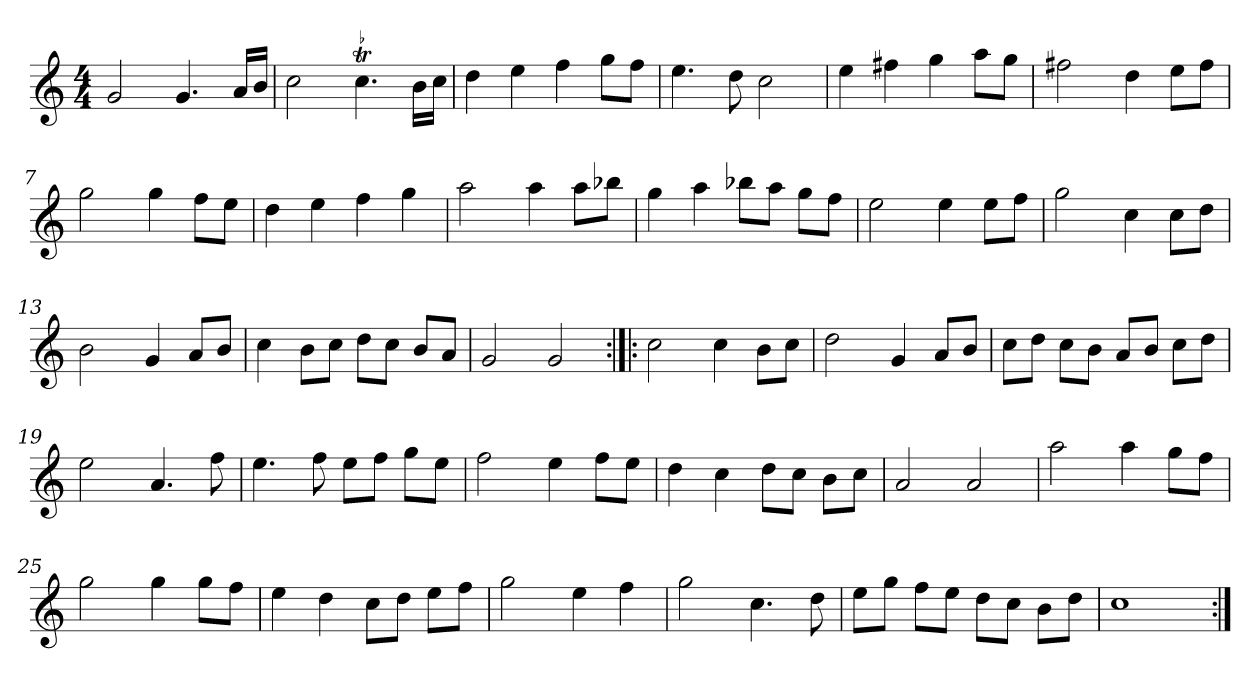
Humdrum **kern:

**kern
*part1
*staff1
*clefG2
*k[]
*C:
*M4/4
*MM138
=1
2g
4.g
16a/LL
16b/JJ
=2
2cc
!LO:TR:acc=-
4.cct
16b\LL
16cc\JJ
=3
4dd
4ee
4ff
8gg\L
8ff\J
=4
4.ee
8dd
2cc
=5
4ee
4ff#X
4gg
8aa\L
8gg\J
=6
2ff#X
4dd
8ee\L
8ff#\J
=7
2gg
4gg
8ff\L
8ee\J
=8
4dd
4ee
4ff
4gg
=9
2aa
4aa
8aa\L
8bb-X\J
=10
4gg
4aa
8bb-X\L
8aa\J
8gg\L
8ff\J
=11
2ee
4ee
8ee\L
8ff\J
=12
2gg
4cc
8cc\L
8dd\J
=13
2b
4g
8a/L
8b/J
=14
4cc
8b\L
8cc\J
8dd\L
8cc\J
8b/L
8a/J
=15
2g
2g
=16:|!|:
2cc
4cc
8b\L
8cc\J
=17
2dd
4g
8a/L
8b/J
=18
8cc\L
8dd\J
8cc\L
8b\J
8a/L
8b/J
8cc\L
8dd\J
=19
2ee
4.a
8ff
=20
4.ee
8ff
8ee\L
8ff\J
8gg\L
8ee\J
=21
2ff
4ee
8ff\L
8ee\J
=22
4dd
4cc
8dd\L
8cc\J
8b\L
8cc\J
=23
2a
2a
=24
2aa
4aa
8gg\L
8ff\J
=25
2gg
4gg
8gg\L
8ff\J
=26
4ee
4dd
8cc\L
8dd\J
8ee\L
8ff\J
=27
2gg
4ee
4ff
=28
2gg
4.cc
8dd
=29
8ee\L
8gg\J
8ff\L
8ee\J
8dd\L
8cc\J
8b\L
8dd\J
=30
1cc
=:|!
*-
